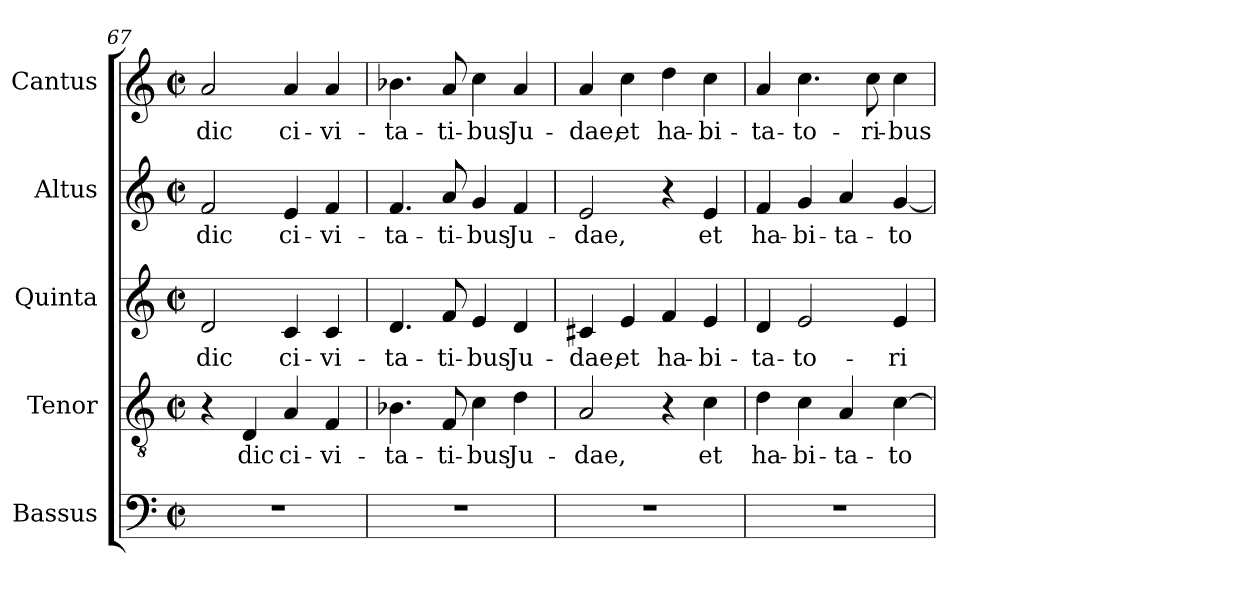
**kern	**kern	**text	**kern	**text	**kern	**text	**kern	**text
*part5	*part4	*part4	*part3	*part3	*part2	*part2	*part1	*part1
*staff5	*staff4	*staff4	*staff3	*staff3	*staff2	*staff2	*staff1	*staff1
*I"Bassus	*I"Tenor	*	*I"Quinta	*	*I"Altus	*	*I"Cantus	*
*I'B.	*I'T.	*	*I'A.	*	*I'A.	*	*I'S.	*
*clefF4	*clefGv2	*	*clefG2	*	*clefG2	*	*clefG2	*
*	*ITrd7c12	*	*	*	*	*	*	*
*k[]	*k[]	*	*k[]	*	*k[]	*	*k[]	*
*C:	*C:	*	*C:	*	*C:	*	*C:	*
*M2/2	*M2/2	*	*M2/2	*	*M2/2	*	*M2/2	*
*met(c|)	*met(c|)	*	*met(c|)	*	*met(c|)	*	*met(c|)	*
=67	=67	=67	=67	=67	=67	=67	=67	=67
!	!	!	!	!LO:LY:b:color=#000000	!	!	!	!
!	!	!	!	!	!	!LO:LY:b:color=#000000	!	!
!	!	!	!	!	!	!	!	!LO:LY:b:color=#000000
1r	4r	.	2di/	dic	2fi/	dic	2ai/	dic
!	!	!LO:LY:b:color=#000000	!	!	!	!	!	!
.	4DDi/	dic	.	.	.	.	.	.
!	!	!LO:LY:b:color=#000000	!	!	!	!	!	!
!	!	!	!	!LO:LY:b:color=#000000	!	!	!	!
!	!	!	!	!	!	!LO:LY:b:color=#000000	!	!
!	!	!	!	!	!	!	!	!LO:LY:b:color=#000000
.	4AAi/	ci-	4ci/	ci-	4ei/	ci-	4ai/	ci-
!	!	!LO:LY:b:color=#000000	!	!	!	!	!	!
!	!	!	!	!LO:LY:b:color=#000000	!	!	!	!
!	!	!	!	!	!	!LO:LY:b:color=#000000	!	!
!	!	!	!	!	!	!	!	!LO:LY:b:color=#000000
.	4FFi/	-vi-	4ci/	-vi-	4fi/	-vi-	4ai/	-vi-
=68	=68	=68	=68	=68	=68	=68	=68	=68
!	!	!LO:LY:b:color=#000000	!	!	!	!	!	!
!	!	!	!	!LO:LY:b:color=#000000	!	!	!	!
!	!	!	!	!	!	!LO:LY:b:color=#000000	!	!
!	!	!	!	!	!	!	!	!LO:LY:b:color=#000000
1r	4.BB-Xi\	-ta-	4.di/	-ta-	4.fi/	-ta-	4.b-Xi\	-ta-
!	!	!LO:LY:b:color=#000000	!	!	!	!	!	!
!	!	!	!	!LO:LY:b:color=#000000	!	!	!	!
!	!	!	!	!	!	!LO:LY:b:color=#000000	!	!
!	!	!	!	!	!	!	!	!LO:LY:b:color=#000000
.	8FFi/	-ti-	8fi/	-ti-	8ai/	-ti-	8ai/	-ti-
!	!	!LO:LY:b:color=#000000	!	!	!	!	!	!
!	!	!	!	!LO:LY:b:color=#000000	!	!	!	!
!	!	!	!	!	!	!LO:LY:b:color=#000000	!	!
!	!	!	!	!	!	!	!	!LO:LY:b:color=#000000
.	4Ci\	-bus	4ei/	-bus	4gi/	-bus	4cci\	-bus
!	!	!LO:LY:b:color=#000000	!	!	!	!	!	!
!	!	!	!	!LO:LY:b:color=#000000	!	!	!	!
!	!	!	!	!	!	!LO:LY:b:color=#000000	!	!
!	!	!	!	!	!	!	!	!LO:LY:b:color=#000000
.	4Di\	Ju-	4di/	Ju-	4fi/	Ju-	4ai/	Ju-
=69	=69	=69	=69	=69	=69	=69	=69	=69
!	!	!LO:LY:b:color=#000000	!	!	!	!	!	!
!	!	!	!	!LO:LY:b:color=#000000	!	!	!	!
!	!	!	!	!	!	!LO:LY:b:color=#000000	!	!
!	!	!	!	!	!	!	!	!LO:LY:b:color=#000000
1r	2AAi/	-dae,	4c#Xi/	-dae,	2ei/	-dae,	4ai/	-dae,
!	!	!	!	!LO:LY:b:color=#000000	!	!	!	!
!	!	!	!	!	!	!	!	!LO:LY:b:color=#000000
.	.	.	4ei/	et	.	.	4cci\	et
!	!	!	!	!LO:LY:b:color=#000000	!	!	!	!
!	!	!	!	!	!	!	!	!LO:LY:b:color=#000000
.	4r	.	4fi/	ha-	4r	.	4ddi\	ha-
!	!	!LO:LY:b:color=#000000	!	!	!	!	!	!
!	!	!	!	!LO:LY:b:color=#000000	!	!	!	!
!	!	!	!	!	!	!LO:LY:b:color=#000000	!	!
!	!	!	!	!	!	!	!	!LO:LY:b:color=#000000
.	4Ci\	et	4ei/	-bi-	4ei/	et	4cci\	-bi-
!!LO:LB:g=z
=70	=70	=70	=70	=70	=70	=70	=70	=70
!	!	!LO:LY:b:color=#000000	!	!	!	!	!	!
!	!	!	!	!LO:LY:b:color=#000000	!	!	!	!
!	!	!	!	!	!	!LO:LY:b:color=#000000	!	!
!	!	!	!	!	!	!	!	!LO:LY:b:color=#000000
1r	4Di\	ha-	4di/	-ta-	4fi/	ha-	4ai/	-ta-
!	!	!LO:LY:b:color=#000000	!	!	!	!	!	!
!	!	!	!	!LO:LY:b:color=#000000	!	!	!	!
!	!	!	!	!	!	!LO:LY:b:color=#000000	!	!
!	!	!	!	!	!	!	!	!LO:LY:b:color=#000000
.	4Ci\	-bi-	2ei/	-to-	4gi/	-bi-	4.cci\	-to-
!	!	!LO:LY:b:color=#000000	!	!	!	!	!	!
!	!	!	!	!	!	!LO:LY:b:color=#000000	!	!
.	4AAi/	-ta-	.	.	4ai/	-ta-	.	.
!	!	!	!	!	!	!	!	!LO:LY:b:color=#000000
.	.	.	.	.	.	.	8cci\	-ri-
!	!	!LO:LY:b:color=#000000	!	!	!	!	!	!
!	!	!	!	!LO:LY:b:color=#000000	!	!	!	!
!	!	!	!	!	!	!LO:LY:b:color=#000000	!	!
!	!	!	!	!	!	!	!	!LO:LY:b:color=#000000
.	[>4Ci\	-to-	4ei/	-ri-	[<4gi/	-to-	4cci\	-bus
=	=	=	=	=	=	=	=	=
*-	*-	*-	*-	*-	*-	*-	*-	*-
